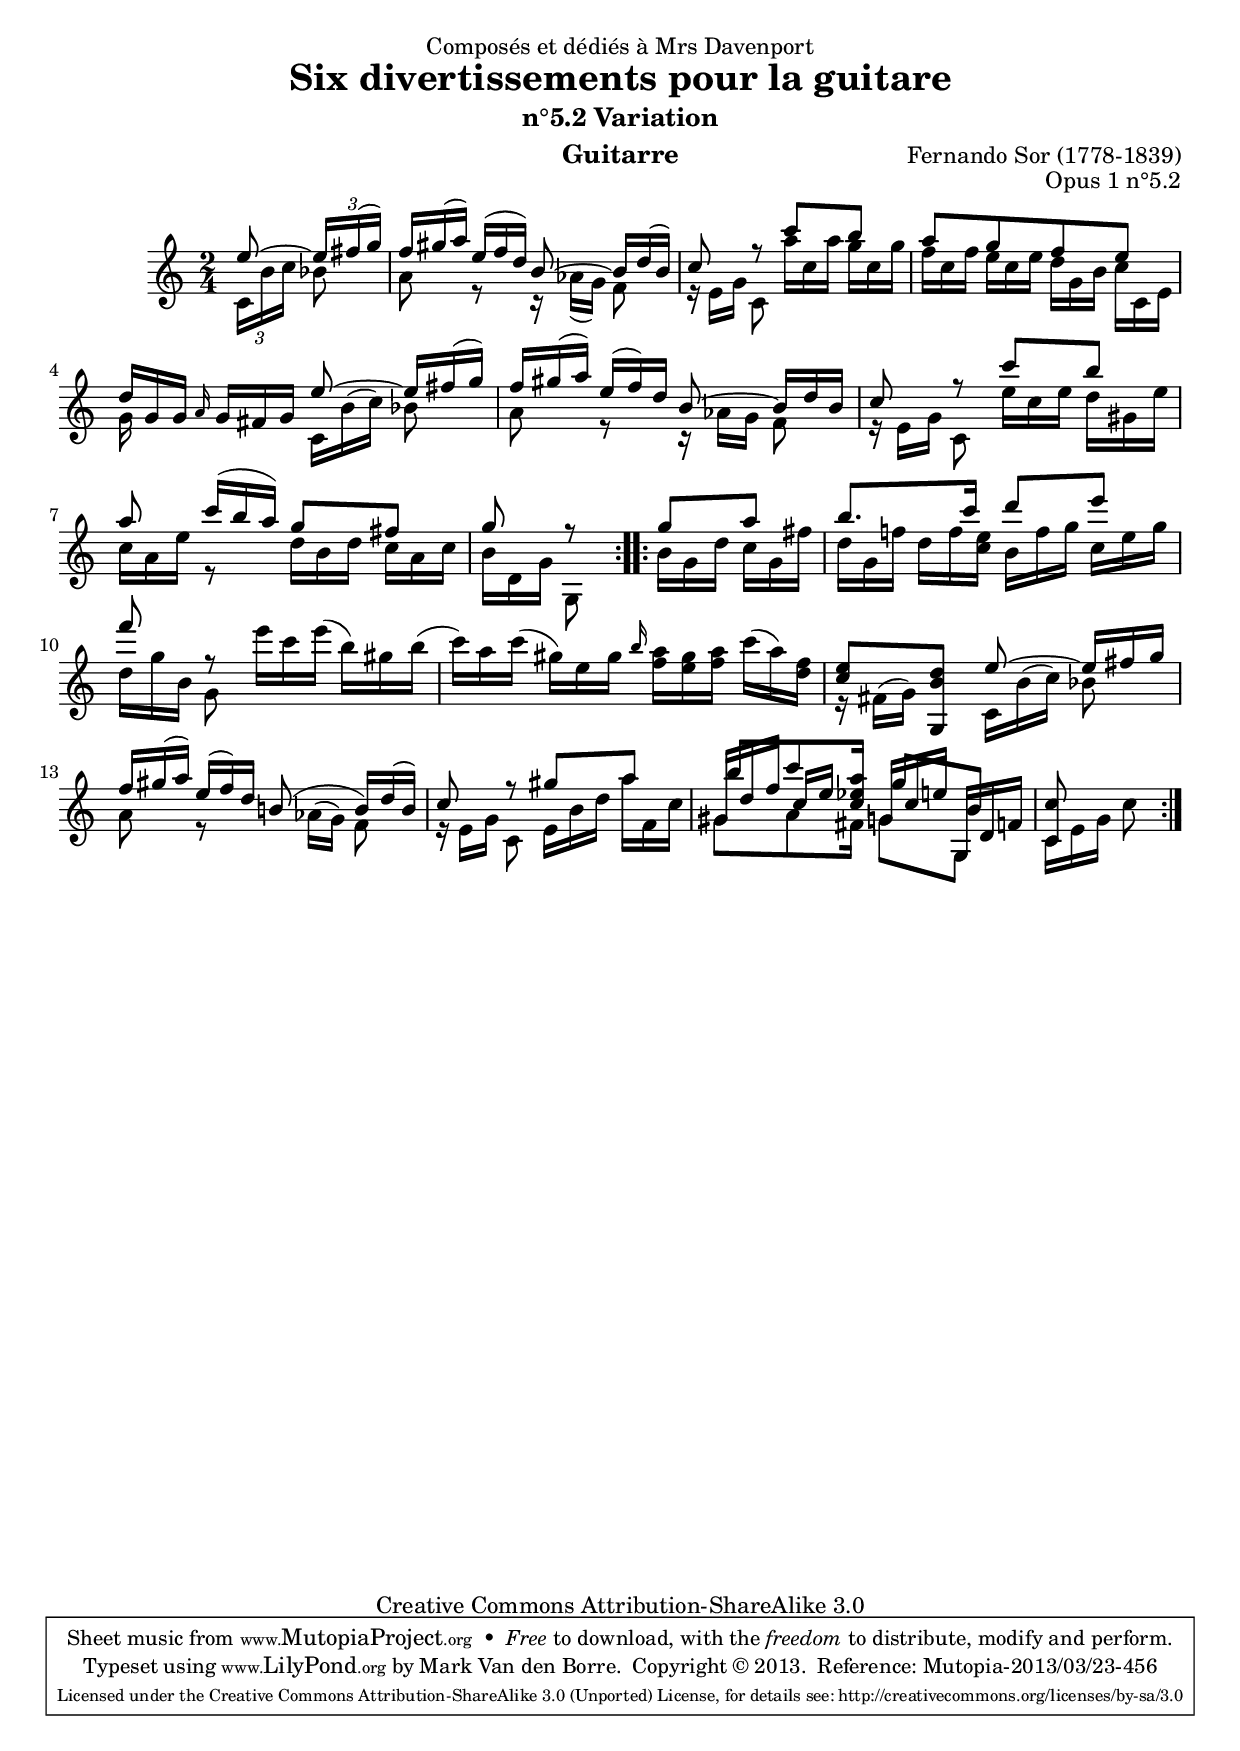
\version "2.16.1"
\header {
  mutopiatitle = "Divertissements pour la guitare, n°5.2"
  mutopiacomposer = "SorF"
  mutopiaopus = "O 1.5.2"
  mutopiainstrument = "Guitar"
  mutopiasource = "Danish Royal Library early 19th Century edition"
  date = "1820s"
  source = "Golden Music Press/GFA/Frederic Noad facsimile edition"
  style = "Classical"
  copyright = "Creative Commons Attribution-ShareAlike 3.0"
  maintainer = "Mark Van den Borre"
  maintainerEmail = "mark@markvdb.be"
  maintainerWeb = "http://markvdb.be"
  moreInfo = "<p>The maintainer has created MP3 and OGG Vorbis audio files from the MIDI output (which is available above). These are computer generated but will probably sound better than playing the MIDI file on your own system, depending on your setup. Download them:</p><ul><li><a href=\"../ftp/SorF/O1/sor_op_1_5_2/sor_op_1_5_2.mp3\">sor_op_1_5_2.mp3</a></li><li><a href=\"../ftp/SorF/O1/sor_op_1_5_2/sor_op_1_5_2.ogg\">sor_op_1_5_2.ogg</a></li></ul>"
  filename = "sor_op1_5_2.ly"
  dedication = "Composés et dédiés à Mrs Davenport"
  title = "Six divertissements pour la guitare"
  subtitle = "n°5.2 Variation"
  opus = "Opus 1 n°5.2"
  instrument = "Guitarre"
  meter = ""
  composer = "Fernando Sor (1778-1839)"
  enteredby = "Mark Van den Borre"

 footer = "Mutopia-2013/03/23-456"
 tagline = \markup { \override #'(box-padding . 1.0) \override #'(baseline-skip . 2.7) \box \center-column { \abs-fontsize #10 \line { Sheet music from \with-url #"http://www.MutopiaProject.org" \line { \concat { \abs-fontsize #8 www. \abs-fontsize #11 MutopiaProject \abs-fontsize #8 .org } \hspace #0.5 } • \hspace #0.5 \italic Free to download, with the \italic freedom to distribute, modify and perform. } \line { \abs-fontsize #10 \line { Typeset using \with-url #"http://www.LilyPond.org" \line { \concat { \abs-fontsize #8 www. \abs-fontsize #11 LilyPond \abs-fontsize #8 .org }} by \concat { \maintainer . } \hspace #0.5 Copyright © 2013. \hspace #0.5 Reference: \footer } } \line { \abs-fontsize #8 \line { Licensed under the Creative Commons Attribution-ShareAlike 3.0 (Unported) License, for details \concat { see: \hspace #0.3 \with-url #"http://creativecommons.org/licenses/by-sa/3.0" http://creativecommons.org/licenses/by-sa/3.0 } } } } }
}

upperVoice =  \relative c' {
 \repeat volta 2 {
  \set tupletSpannerDuration = #(ly:make-moment 1 8)
  \override TupletBracket #'bracket-visibility = ##f
  \partial 4 \voiceOne e'8 ~ \times 2/3 {e16[ fis( g)]}|                                        %1
  \override TupletNumber #'stencil = ##f
  \times 2/3 {f[ gis( a)] e([ f d)]} b8 ~ \times 2/3 {b16[ d( b)]}|				%2
  c8 r c' b|											%3
  a[ g f e]|											%4
  \times 2/3 { d16[ g, g]} \grace a \times 2/3 {g[ fis g]} e'8 ~ \times 2/3 {e16[ fis( g)]}|	%5
  \times 2/3 {f[ gis( a)] e( f) d} b8 ~ \times 2/3 {b16[ d b]}| 				%6
  c8 r c' b |											%7
  a \times 2/3 {c16([ b a)]} g8 fis|								%8
  g r												%9
 }
 \repeat volta 2 {
  g a|												%10
  b8. c16 d8 e|											%11
  f r \oneVoice \times 2/3 {e16[ c e(] b)[ gis b(]}|					%12
  \times 2/3 {c)[ a c(] gis)[ e gis] \grace b <a f>[ <gis e> <a f>] c( a) <f d>}|		%13
  \voiceOne <e c>8 <d b g,> e ~ \times 2/3 {e16[ fis g]}|						%14 facsimile says <d b e,,>
  \times 2/3 {f16[ gis( a)] e( f) d} b!8( \times 2/3 {b16)[ d( b)]}|		%15
  \shiftOn c8 r \shiftOff gis' a|								%16
  \shiftOn b \shiftOff										%17.1
  \times 2/3 {c8 <a es c>16} 							%17.2
  \shiftOn g8											%17.3
  b,|											%17.4
  <c c,> s										%18
 }
}

middleVoice =  \relative c' {
 \set tupletSpannerDuration = #(ly:make-moment 1 8)
 \override TupletBracket #'bracket-visibility = ##f
 \override TupletNumber #'stencil = ##f
 \voiceOne
 \repeat volta 2 {
  \partial 4 s4
  s2 s s s s s s s4
 }
 \repeat volta 2 {
  s4 s2 s s s s s 
  \times 2/3 {gis'16[ d' f]} 								%17.1
  \times 2/3 {\shiftOn c[ e] s}								%17.2
  \times 2/3 {\shiftOff g,16[ c e]}							%17.3
  \times 2/3 {g,,16[ d' f]}|								%17.4 facsimile doesn't undo fis
  s4
 }
}
lowerVoice =  \relative c' {
 \set tupletSpannerDuration = #(ly:make-moment 1 8)
 \override TupletBracket #'bracket-visibility = ##f
 \voiceTwo
 \repeat volta 2 {
  \partial 4 \times 2/3 {c16[ b' c]} bes8				%1
  \override TupletNumber #'stencil = ##f
  a r \times 2/3 {r16 as([ g)]} f8|								%2
  \times 2/3 {r16 e[ g]} c,8 \times 2/3 {a''16[ c, a'] g c, g'}|				%3
  \times 2/3 {f[ c f] e[ c e] d[ g, b] c[ c, e]}|						%4
  \slurUp \times 2/3 {g s8 s8. c,16[ b'( c)]} bes8|						%5
  a r \times 2/3 {r16 as[ g]} f8|								%6
  \times 2/3 {r16 e[ g]} c,8 \times 2/3 {e'16[ c e] d[ gis, e']}|				%7
  \times 2/3 {c[ a e']} r8 \times 2/3 {d16[ b d] c[ a c]}|					%8
  \times 2/3 {b[ d, g]} g,8									%9
 }
 \repeat volta 2 {
  \times 2/3 {b'16[ g d'] c[ g fis']}|								%10
  \times 2/3 {d[ g, f'!] d[ f <e c>] b[ f' g] c,[ e g]}|					%11
  \times 2/3 {d[ g b,]} g8 s4|									%12
  s2|												%13
  \times 2/3 {r16 fis([ g)] s8. c,16[ b'( c)]} bes8|						%14
  a r \times 2/3 {s16 as([ g)]} f8|								%15
  \times 2/3 {r16 e[ g]} c,8 \times 2/3 {e16[ b' d] a'[ f, c']}|				%16
  gis8												%17.1
  \times 2/3 {a8 fis16]}									%17.2
  g8												%17.3
  g,8|												%17.4
  \times 2/3 {c16[ e g]} c8						%18
 }
}
\score {
 \context Staff <<
  \time 2/4 %Original says "C"
  \override Staff.NoteCollision #'merge-differently-dotted = ##t
  \override Staff.NoteCollision #'merge-differently-headed = ##t
  \context Voice = "one" \upperVoice
  \context Voice = "two" \middleVoice
  \context Voice = "three" \lowerVoice
  >>
  \layout{}
  \midi{}
}
